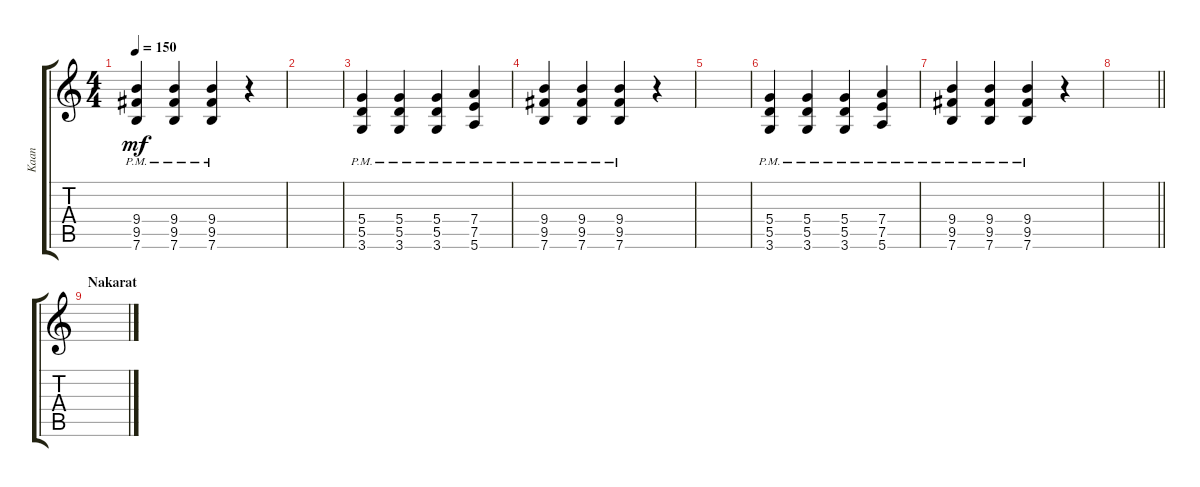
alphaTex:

\track ("Kaan" "Kaan") {instrument overdrivenguitar}
\staff {score tabs}
\tuning (E4 B3 G3 D3 A2 E2) {hide}
\ts (4 4)
\tempo 150
\clef g2
\ks c
(9.4{pm} 9.5{pm} 7.6{pm}).4{dy mf} (9.4{pm} 9.5{pm} 7.6{pm}).4 (9.4{pm} 9.5{pm} 7.6{pm}).4 r.4 |
|
(5.4{pm} 5.5{pm} 3.6{pm}).4 (5.4{pm} 5.5{pm} 3.6{pm}).4 (5.4{pm} 5.5{pm} 3.6{pm}).4 (7.4{pm} 7.5{pm} 5.6{pm}).4 |
(9.4{pm} 9.5{pm} 7.6{pm}).4 (9.4{pm} 9.5{pm} 7.6{pm}).4 (9.4{pm} 9.5{pm} 7.6{pm}).4 r.4 |
|
(5.4{pm} 5.5{pm} 3.6{pm}).4 (5.4{pm} 5.5{pm} 3.6{pm}).4 (5.4{pm} 5.5{pm} 3.6{pm}).4 (7.4{pm} 7.5{pm} 5.6{pm}).4 |
(9.4{pm} 9.5{pm} 7.6{pm}).4 (9.4{pm} 9.5{pm} 7.6{pm}).4 (9.4{pm} 9.5{pm} 7.6{pm}).4 r.4 |
\barLineRight lightlight
|
\section ("" "Nakarat")
